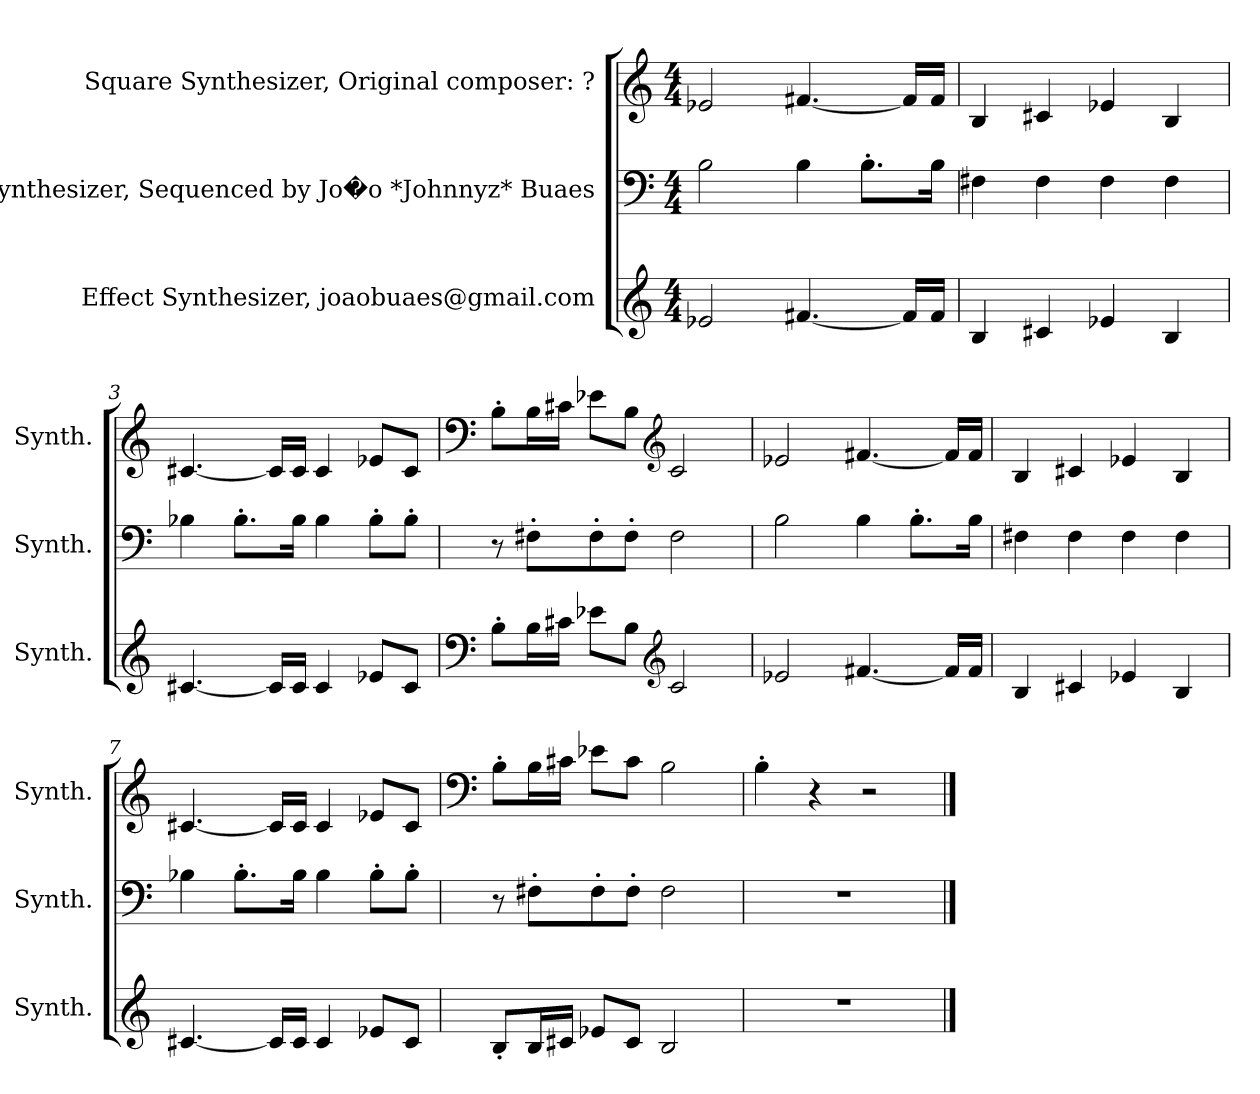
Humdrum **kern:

**kern	**kern	**kern
*part3	*part2	*part1
*staff3	*staff2	*staff1
*I"Effect Synthesizer, joaobuaes@gmail.com	*I"Square Synthesizer, Sequenced by Jo�o *Johnnyz* Buaes	*I"Square Synthesizer, Original composer: ?
*I'Synth.	*I'Synth.	*I'Synth.
*clefG2	*clefF4	*clefG2
*k[]	*k[]	*k[]
*M4/4	*M4/4	*M4/4
*MM105	*MM105	*MM105
=1	=1	=1
2e-X/	2B\	2e-X/
[4.f#X/	4B\	[4.f#X/
.	8.B'\L	.
16f#/LL]	.	16f#/LL]
16f#/JJ	16B\Jk	16f#/JJ
=2	=2	=2
4B/	4F#X\	4B/
4c#X/	4F#\	4c#X/
4e-X/	4F#\	4e-X/
4B/	4F#\	4B/
!!LO:LB:g=z
=3	=3	=3
[4.c#X/	4B-X\	[4.c#X/
.	8.B-'\L	.
16c#/LL]	.	16c#/LL]
16c#/JJ	16B-\Jk	16c#/JJ
4c#/	4B-\	4c#/
8e-X/L	8B-'\L	8e-X/L
8c#/J	8B-'\J	8c#/J
=4	=4	=4
*clefF4	*	*clefF4
8B'\L	8r	8B'\L
16B\L	8F#X'\L	16B\L
16c#X\JJ	.	16c#X\JJ
8e-X\L	8F#'\	8e-X\L
8B\J	8F#'\J	8B\J
*clefG2	*	*clefG2
2c#/	2F#\	2c#/
=5	=5	=5
2e-X/	2B\	2e-X/
[4.f#X/	4B\	[4.f#X/
.	8.B'\L	.
16f#/LL]	.	16f#/LL]
16f#/JJ	16B\Jk	16f#/JJ
=6	=6	=6
4B/	4F#X\	4B/
4c#X/	4F#\	4c#X/
4e-X/	4F#\	4e-X/
4B/	4F#\	4B/
=7	=7	=7
[4.c#X/	4B-X\	[4.c#X/
.	8.B-'\L	.
16c#/LL]	.	16c#/LL]
16c#/JJ	16B-\Jk	16c#/JJ
4c#/	4B-\	4c#/
8e-X/L	8B-'\L	8e-X/L
8c#/J	8B-'\J	8c#/J
!!LO:LB:g=z
=8	=8	=8
*	*	*clefF4
8B'/L	8r	8B'\L
16B/L	8F#X'\L	16B\L
16c#X/JJ	.	16c#X\JJ
8e-X/L	8F#'\	8e-X\L
8c#/J	8F#'\J	8c#\J
2B/	2F#\	2B\
=9	=9	=9
1r	1r	4B'\
.	.	4r
.	.	2r
==	==	==
*-	*-	*-
